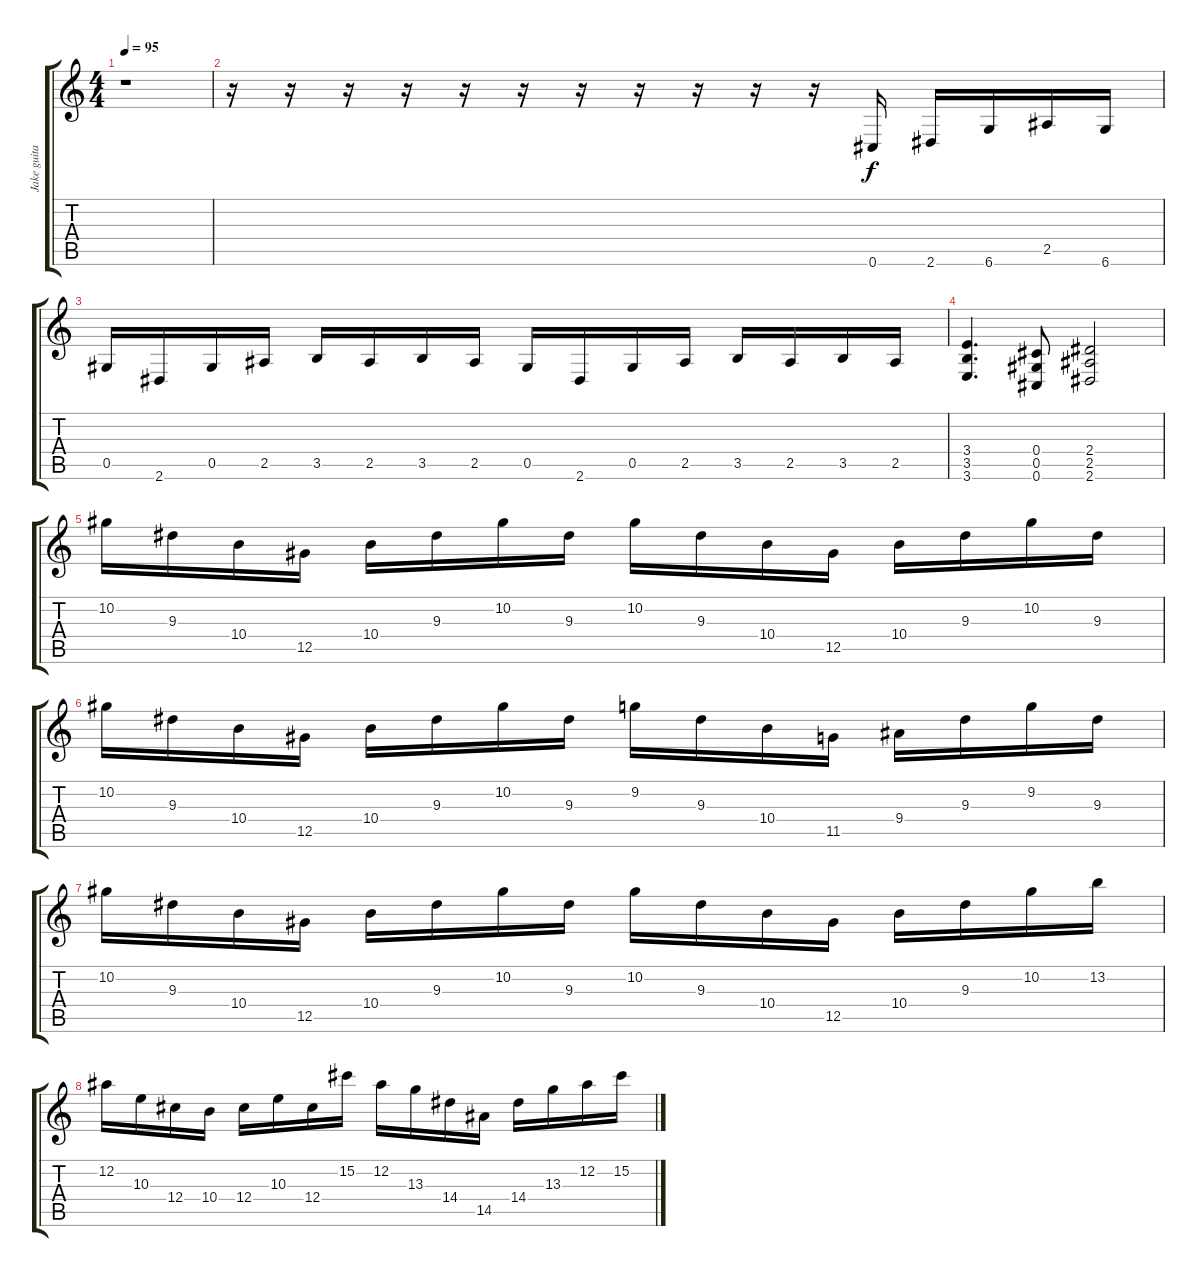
\track ("Jake guitar" "Jake guita") {instrument distortionguitar}
\staff {score tabs}
\tuning (Eb4 Bb3 Gb3 Db3 Ab2 Db2) {hide}
\ts (4 4)
\tempo 95
\clef g2
\ks c
r.1{dy f} |
r.16 r.16 r.16 r.16 r.16 r.16 r.16 r.16 r.16 r.16 r.16 0.6.16 2.6.16 6.6.16 2.5.16 6.6.16 |
0.5.16 2.6.16 0.5.16 2.5.16 3.5.16 2.5.16 3.5.16 2.5.16 0.5.16 2.6.16 0.5.16 2.5.16 3.5.16 2.5.16 3.5.16 2.5.16 |
(3.4 3.5 3.6).4{d} (0.4 0.5 0.6).8 (2.4 2.5 2.6).2 |
10.2.16 9.3.16 10.4.16 12.5.16 10.4.16 9.3.16 10.2.16 9.3.16 10.2.16 9.3.16 10.4.16 12.5.16 10.4.16 9.3.16 10.2.16 9.3.16 |
10.2.16 9.3.16 10.4.16 12.5.16 10.4.16 9.3.16 10.2.16 9.3.16 9.2.16 9.3.16 10.4.16 11.5.16 9.4.16 9.3.16 9.2.16 9.3.16 |
10.2.16 9.3.16 10.4.16 12.5.16 10.4.16 9.3.16 10.2.16 9.3.16 10.2.16 9.3.16 10.4.16 12.5.16 10.4.16 9.3.16 10.2.16 13.2.16 |
12.2.16 10.3.16 12.4.16 10.4.16 12.4.16 10.3.16 12.4.16 15.2.16 12.2.16 13.3.16 14.4.16 14.5.16 14.4.16 13.3.16 12.2.16 15.2.16
